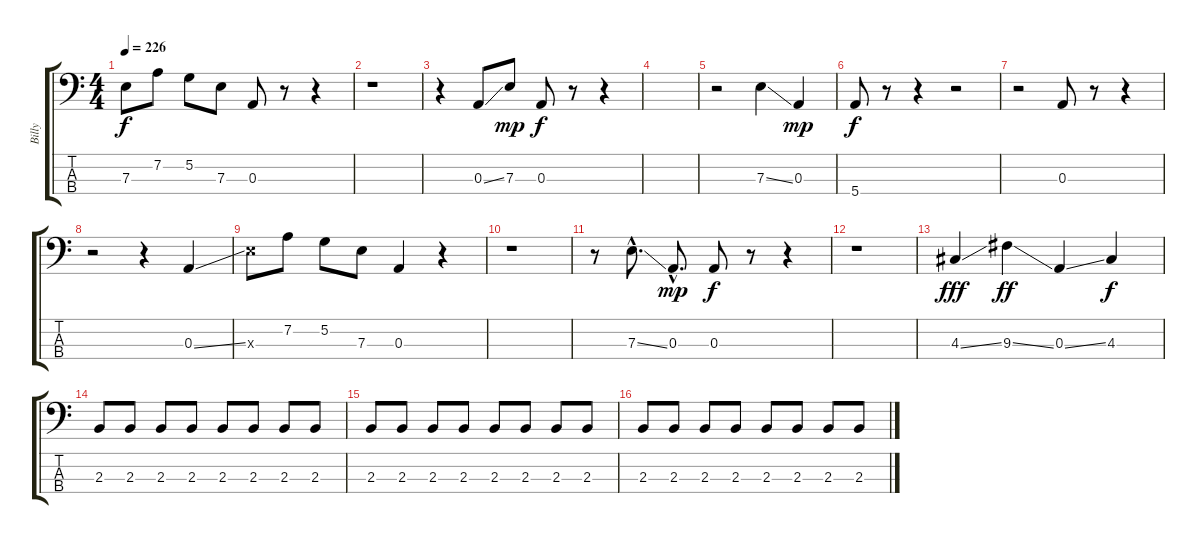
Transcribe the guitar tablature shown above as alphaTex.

\track ("Billy" "Billy") {instrument electricbassfinger}
\staff {score tabs}
\tuning (G2 D2 A1 E1) {hide}
\ts (4 4)
\tempo 226
\clef f4
\ks c
7.3.8{dy f} 7.2.8 5.2.8 7.3.8 0.3.8 r.8 r.4 |
r.1 |
r.4 0.3{ss}.8 7.3.8{dy mp} 0.3.8{dy f} r.8 r.4 |
|
r.2 7.3{ss}.4 0.3.4{dy mp} |
5.4.8{dy f} r.8 r.4 r.2 |
r.2 0.3.8 r.8 r.4 |
r.2 r.4 0.3{ss}.4 |
7.3{x}.8 7.2.8 5.2.8 7.3.8 0.3.4 r.4 |
r.1 |
r.8 7.3{ss hac}.8{d} 0.3{hac}.8{d dy mp} 0.3.8{dy f} r.8 r.4 |
r.1 |
4.3{ss}.4{dy fff} 9.3{ss}.4{dy ff} 0.3{ss}.4 4.3.4{dy f} |
2.3.8 2.3.8 2.3.8 2.3.8 2.3.8 2.3.8 2.3.8 2.3.8 |
2.3.8 2.3.8 2.3.8 2.3.8 2.3.8 2.3.8 2.3.8 2.3.8 |
2.3.8 2.3.8 2.3.8 2.3.8 2.3.8 2.3.8 2.3.8 2.3.8
